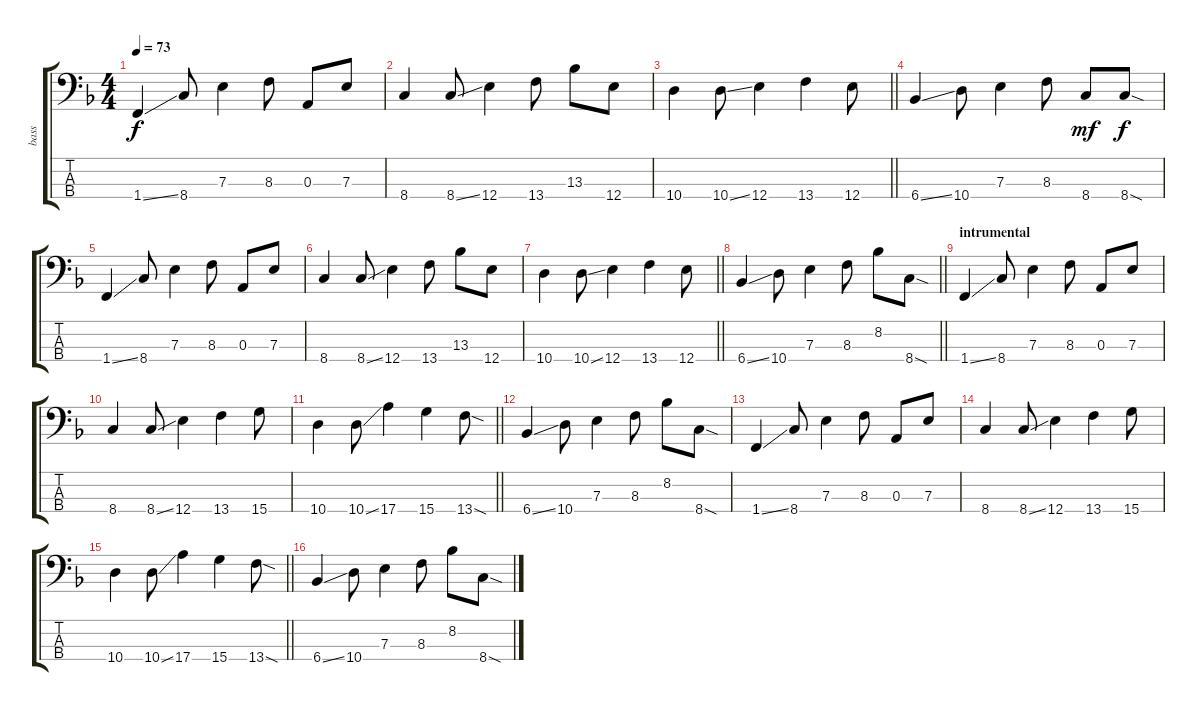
\track ("bass" "bass") {instrument fretlessbass}
\staff {score tabs}
\tuning (G2 D2 A1 E1) {hide}
\ts (4 4)
\tempo 73
\clef f4
\ks f
1.4{ss}.4{dy f} 8.4.8 7.3.4 8.3.8 0.3.8 7.3.8 |
8.4.4 8.4{ss}.8 12.4.4 13.4.8 13.3.8 12.4.8 |
\barLineRight lightlight
10.4.4 10.4{ss}.8 12.4.4 13.4.4 12.4.8 |
6.4{ss}.4 10.4.8 7.3.4 8.3.8 8.4.8{dy mf} 8.4{sod}.8{dy f} |
1.4{ss}.4 8.4.8 7.3.4 8.3.8 0.3.8 7.3.8 |
8.4.4 8.4{ss}.8 12.4.4 13.4.8 13.3.8 12.4.8 |
\barLineRight lightlight
10.4.4 10.4{ss}.8 12.4.4 13.4.4 12.4.8 |
\barLineRight lightlight
6.4{ss}.4 10.4.8 7.3.4 8.3.8 8.2.8 8.4{sod}.8 |
\section ("" "intrumental")
1.4{ss}.4 8.4.8 7.3.4 8.3.8 0.3.8 7.3.8 |
8.4.4 8.4{ss}.8 12.4.4 13.4.4 15.4.8 |
\barLineRight lightlight
10.4.4 10.4{ss}.8 17.4.4 15.4.4 13.4{sod}.8 |
6.4{ss}.4 10.4.8 7.3.4 8.3.8 8.2.8 8.4{sod}.8 |
1.4{ss}.4 8.4.8 7.3.4 8.3.8 0.3.8 7.3.8 |
8.4.4 8.4{ss}.8 12.4.4 13.4.4 15.4.8 |
\barLineRight lightlight
10.4.4 10.4{ss}.8 17.4.4 15.4.4 13.4{sod}.8 |
6.4{ss}.4 10.4.8 7.3.4 8.3.8 8.2.8 8.4{sod}.8
